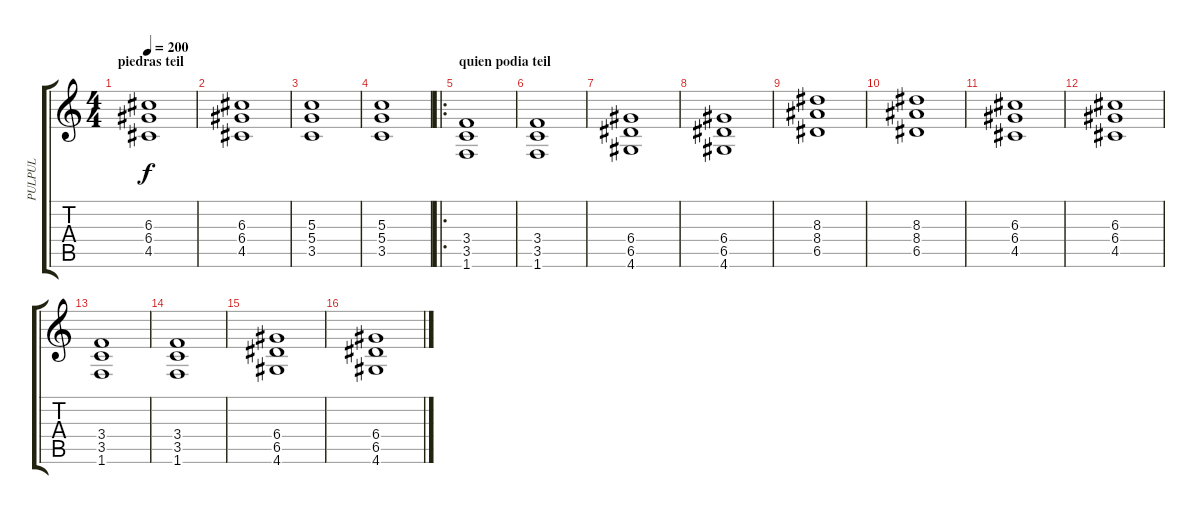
\track ("PULPUL" "PULPUL") {instrument electricguitarclean}
\staff {score tabs}
\tuning (E4 B3 G3 D3 A2 E2) {hide}
\ts (4 4)
\section ("" "piedras teil")
\tempo 200
\clef g2
\ks c
(6.3 6.4 4.5).1{dy f volume 12 instrument distortionguitar} |
(6.3 6.4 4.5).1 |
(5.3 5.4 3.5).1 |
(5.3 5.4 3.5).1 |
\ro
\section ("" "quien podia teil")
(3.4 3.5 1.6).1 |
(3.4 3.5 1.6).1 |
(6.4 6.5 4.6).1 |
(6.4 6.5 4.6).1 |
(8.3 8.4 6.5).1 |
(8.3 8.4 6.5).1 |
(6.3 6.4 4.5).1 |
(6.3 6.4 4.5).1 |
(3.4 3.5 1.6).1 |
(3.4 3.5 1.6).1 |
(6.4 6.5 4.6).1 |
(6.4 6.5 4.6).1
